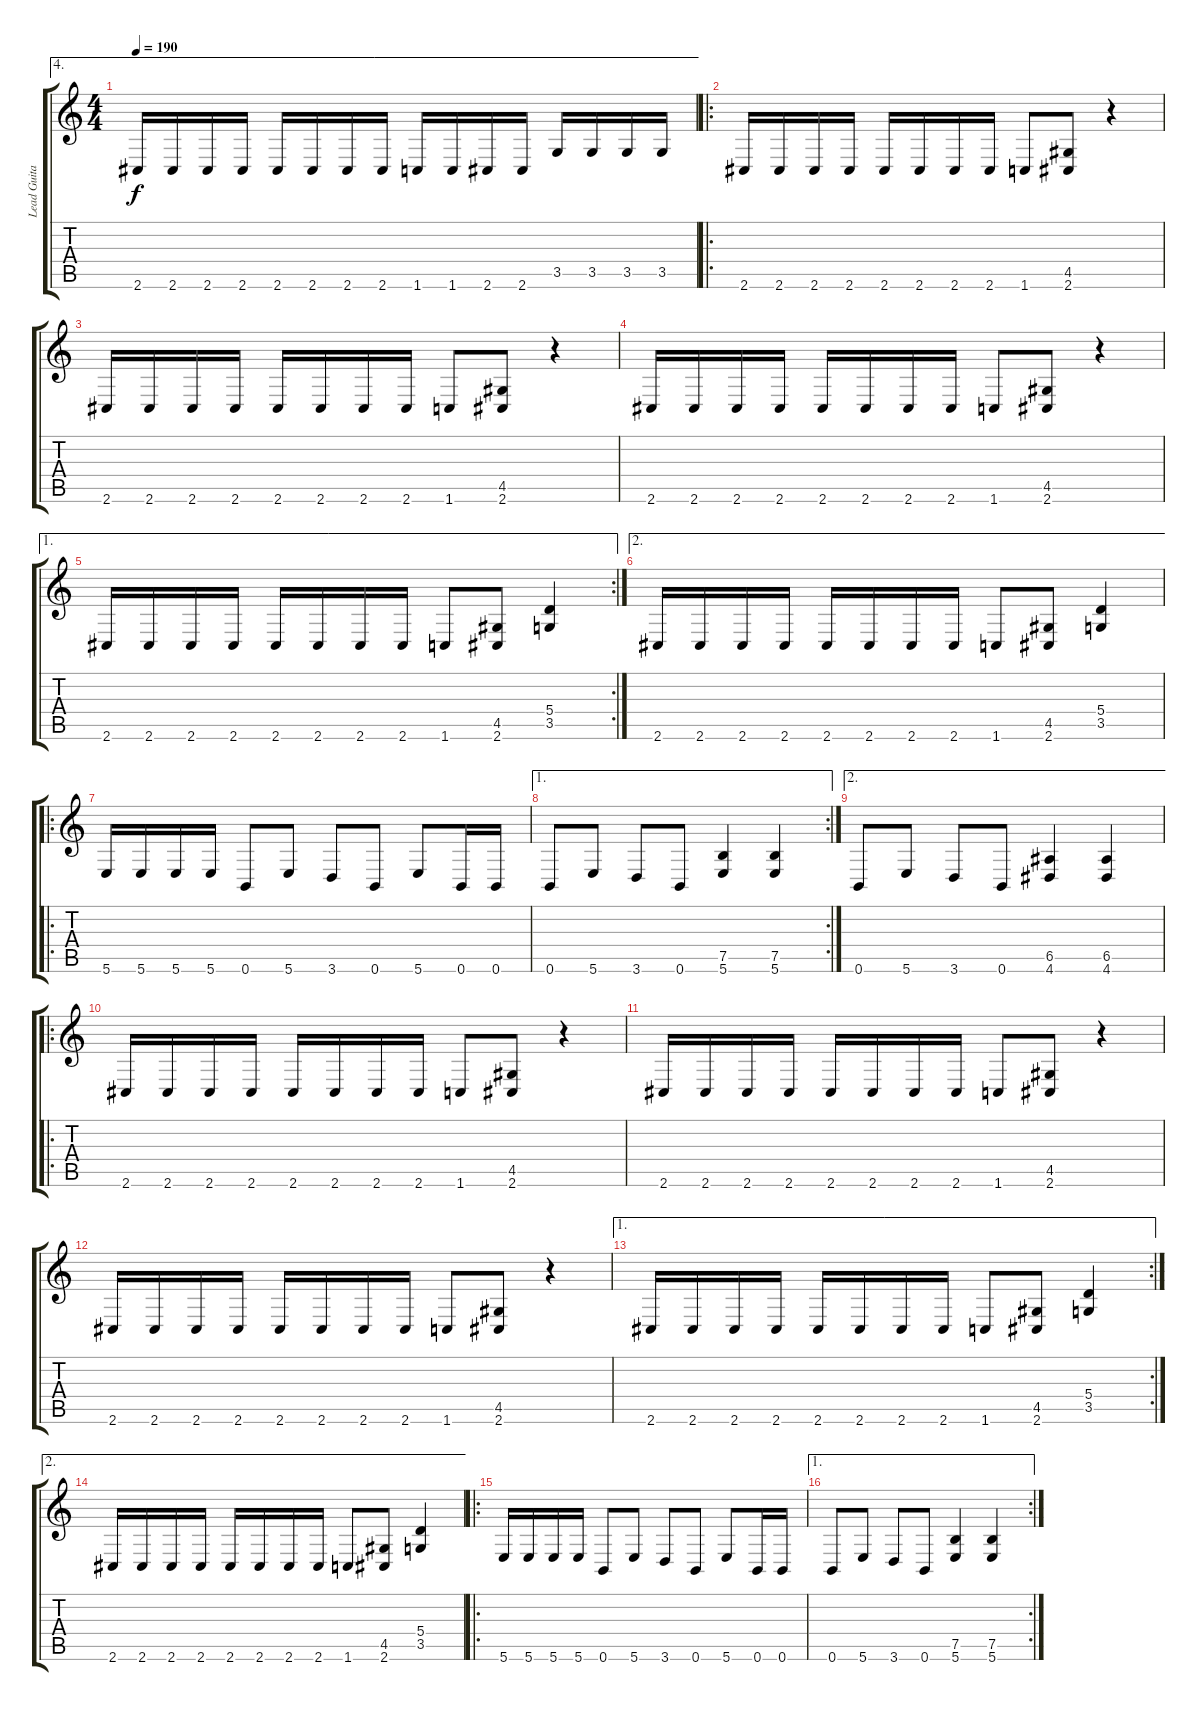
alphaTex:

\track ("Lead Guitar" "Lead Guita") {instrument overdrivenguitar}
\staff {score tabs}
\tuning (B3 Gb3 D3 A2 E2 B1) {hide}
\ae 4
\ts (4 4)
\tempo 190
\clef g2
\ks c
2.6.16{dy f} 2.6.16 2.6.16 2.6.16 2.6.16 2.6.16 2.6.16 2.6.16 1.6.16 1.6.16 2.6.16 2.6.16 3.5.16 3.5.16 3.5.16 3.5.16 |
\ro
2.6.16 2.6.16 2.6.16 2.6.16 2.6.16 2.6.16 2.6.16 2.6.16 1.6.8 (4.5 2.6).8 r.4 |
2.6.16 2.6.16 2.6.16 2.6.16 2.6.16 2.6.16 2.6.16 2.6.16 1.6.8 (4.5 2.6).8 r.4 |
2.6.16 2.6.16 2.6.16 2.6.16 2.6.16 2.6.16 2.6.16 2.6.16 1.6.8 (4.5 2.6).8 r.4 |
\ae 1
\rc 2
2.6.16 2.6.16 2.6.16 2.6.16 2.6.16 2.6.16 2.6.16 2.6.16 1.6.8 (4.5 2.6).8 (5.4 3.5).4 |
\ae 2
2.6.16 2.6.16 2.6.16 2.6.16 2.6.16 2.6.16 2.6.16 2.6.16 1.6.8 (4.5 2.6).8 (5.4 3.5).4 |
\ro
5.6.16 5.6.16 5.6.16 5.6.16 0.6.8 5.6.8 3.6.8 0.6.8 5.6.8 0.6.16 0.6.16 |
\ae 1
\rc 2
0.6.8 5.6.8 3.6.8 0.6.8 (7.5 5.6).4 (7.5 5.6).4 |
\ae 2
0.6.8 5.6.8 3.6.8 0.6.8 (6.5 4.6).4 (6.5 4.6).4 |
\ro
2.6.16 2.6.16 2.6.16 2.6.16 2.6.16 2.6.16 2.6.16 2.6.16 1.6.8 (4.5 2.6).8 r.4 |
2.6.16 2.6.16 2.6.16 2.6.16 2.6.16 2.6.16 2.6.16 2.6.16 1.6.8 (4.5 2.6).8 r.4 |
2.6.16 2.6.16 2.6.16 2.6.16 2.6.16 2.6.16 2.6.16 2.6.16 1.6.8 (4.5 2.6).8 r.4 |
\ae 1
\rc 2
2.6.16 2.6.16 2.6.16 2.6.16 2.6.16 2.6.16 2.6.16 2.6.16 1.6.8 (4.5 2.6).8 (5.4 3.5).4 |
\ae 2
2.6.16 2.6.16 2.6.16 2.6.16 2.6.16 2.6.16 2.6.16 2.6.16 1.6.8 (4.5 2.6).8 (5.4 3.5).4 |
\ro
5.6.16 5.6.16 5.6.16 5.6.16 0.6.8 5.6.8 3.6.8 0.6.8 5.6.8 0.6.16 0.6.16 |
\ae 1
\rc 2
0.6.8 5.6.8 3.6.8 0.6.8 (7.5 5.6).4 (7.5 5.6).4
